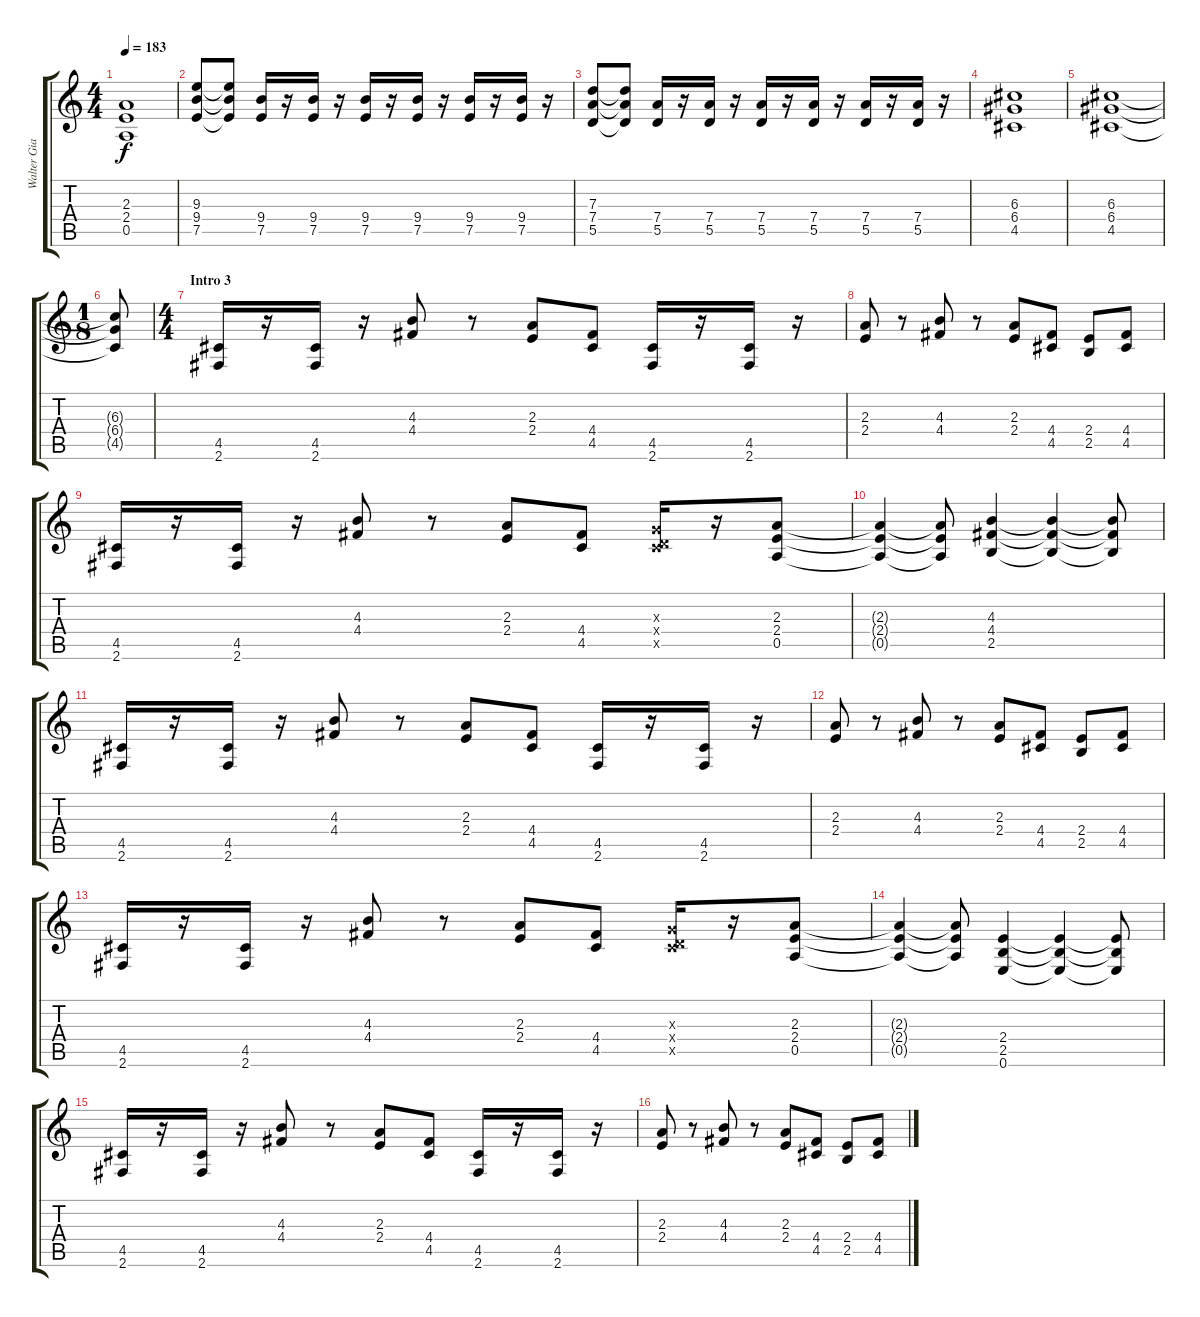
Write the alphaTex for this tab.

\track ("Walter Giardino" "Walter Gia") {instrument overdrivenguitar}
\staff {score tabs}
\tuning (E4 B3 G3 D3 A2 E2) {hide}
\ts (4 4)
\tempo 183
\clef g2
\ks c
(2.3 2.4 0.5).1{dy f} |
(9.3 9.4 7.5).8 (9.3{t} 9.4{t} 7.5{t}).8 (9.4 7.5).16 r.16 (9.4 7.5).16 r.16 (9.4 7.5).16 r.16 (9.4 7.5).16 r.16 (9.4 7.5).16 r.16 (9.4 7.5).16 r.16 |
(7.3 7.4 5.5).8 (7.3{t} 7.4{t} 5.5{t}).8 (7.4 5.5).16 r.16 (7.4 5.5).16 r.16 (7.4 5.5).16 r.16 (7.4 5.5).16 r.16 (7.4 5.5).16 r.16 (7.4 5.5).16 r.16 |
(6.3 6.4 4.5).1 |
(6.3 6.4 4.5).1 |
\ts (1 8)
(6.3{t} 6.4{t} 4.5{t}).8 |
\ts (4 4)
\section ("" "Intro 3")
(4.5 2.6).16 r.16 (4.5 2.6).16 r.16 (4.3 4.4).8 r.8 (2.3 2.4).8 (4.4 4.5).8 (4.5 2.6).16 r.16 (4.5 2.6).16 r.16 |
(2.3 2.4).8 r.8 (4.3 4.4).8 r.8 (2.3 2.4).8 (4.4 4.5).8 (2.4 2.5).8 (4.4 4.5).8 |
(4.5 2.6).16 r.16 (4.5 2.6).16 r.16 (4.3 4.4).8 r.8 (2.3 2.4).8 (4.4 4.5).8 (0.3{x} 0.4{x} 4.5{x}).16 r.16 (2.3 2.4 0.5).8 |
(2.3{t} 2.4{t} 0.5{t}).4 (2.3{t} 2.4{t} 0.5{t}).8 (4.3 4.4 2.5).4 (4.3{t} 4.4{t} 2.5{t}).4 (4.3{t} 4.4{t} 2.5{t}).8 |
(4.5 2.6).16 r.16 (4.5 2.6).16 r.16 (4.3 4.4).8 r.8 (2.3 2.4).8 (4.4 4.5).8 (4.5 2.6).16 r.16 (4.5 2.6).16 r.16 |
(2.3 2.4).8 r.8 (4.3 4.4).8 r.8 (2.3 2.4).8 (4.4 4.5).8 (2.4 2.5).8 (4.4 4.5).8 |
(4.5 2.6).16 r.16 (4.5 2.6).16 r.16 (4.3 4.4).8 r.8 (2.3 2.4).8 (4.4 4.5).8 (0.3{x} 0.4{x} 4.5{x}).16 r.16 (2.3 2.4 0.5).8 |
(2.3{t} 2.4{t} 0.5{t}).4 (2.3{t} 2.4{t} 0.5{t}).8 (2.4 2.5 0.6).4 (2.4{t} 2.5{t} 0.6{t}).4 (2.4{t} 2.5{t} 0.6{t}).8 |
(4.5 2.6).16 r.16 (4.5 2.6).16 r.16 (4.3 4.4).8 r.8 (2.3 2.4).8 (4.4 4.5).8 (4.5 2.6).16 r.16 (4.5 2.6).16 r.16 |
(2.3 2.4).8 r.8 (4.3 4.4).8 r.8 (2.3 2.4).8 (4.4 4.5).8 (2.4 2.5).8 (4.4 4.5).8
